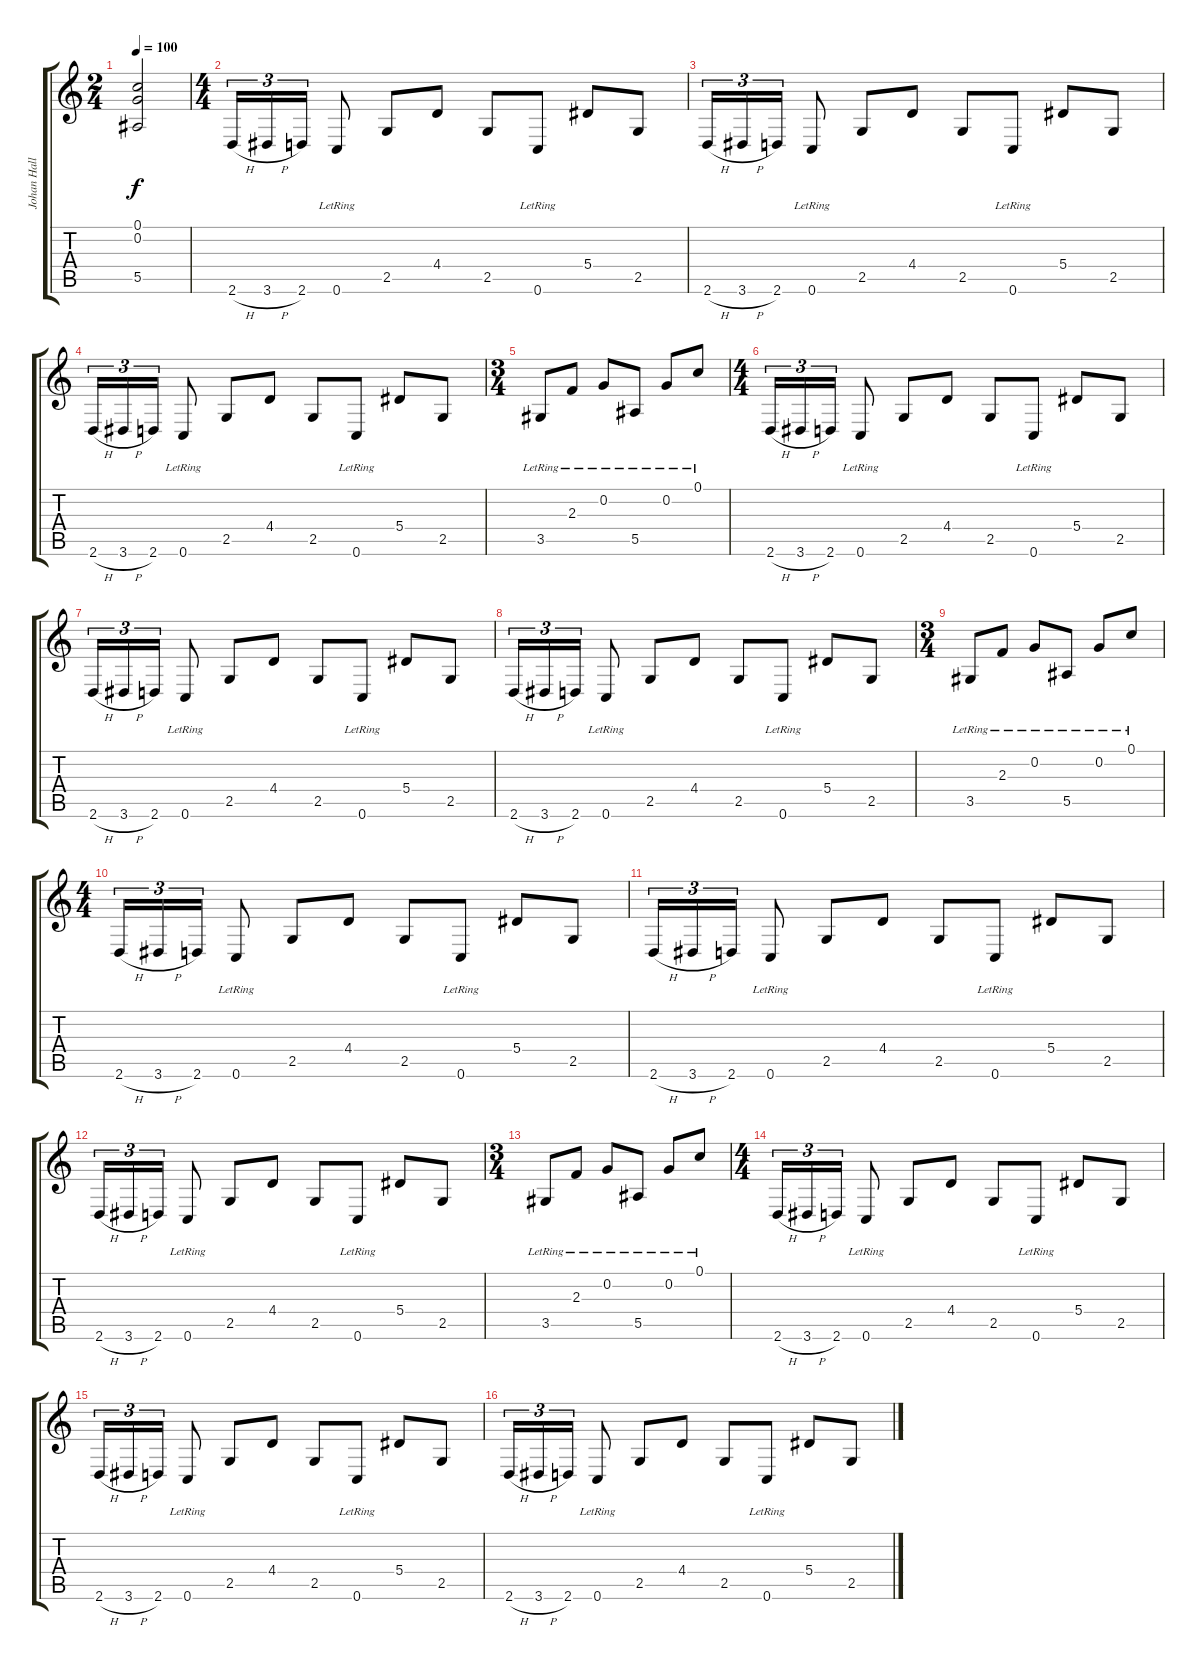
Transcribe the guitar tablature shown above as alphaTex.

\track ("Johan Hallgreen (Clean)" "Johan Hall") {instrument acousticguitarsteel}
\staff {score tabs}
\tuning (C4 G3 Eb3 Bb2 F2 C2) {hide}
\ts (2 4)
\tempo 100
\clef g2
\ks c
(0.1{t} 0.2{t} 5.5{t}).2{dy f} |
\ts (4 4)
2.6{h}.16{tu (3 2)} 3.6{h}.16{tu (3 2)} 2.6.16{tu (3 2)} 0.6{lr}.8 2.5.8 4.4.8 2.5.8 0.6{lr}.8 5.4.8 2.5.8 |
2.6{h}.16{tu (3 2)} 3.6{h}.16{tu (3 2)} 2.6.16{tu (3 2)} 0.6{lr}.8 2.5.8 4.4.8 2.5.8 0.6{lr}.8 5.4.8 2.5.8 |
2.6{h}.16{tu (3 2)} 3.6{h}.16{tu (3 2)} 2.6.16{tu (3 2)} 0.6{lr}.8 2.5.8 4.4.8 2.5.8 0.6{lr}.8 5.4.8 2.5.8 |
\ts (3 4)
3.5{lr}.8 2.3{lr}.8 0.2{lr}.8 5.5{lr}.8 0.2{lr}.8 0.1{lr}.8 |
\ts (4 4)
2.6{h}.16{tu (3 2)} 3.6{h}.16{tu (3 2)} 2.6.16{tu (3 2)} 0.6{lr}.8 2.5.8 4.4.8 2.5.8 0.6{lr}.8 5.4.8 2.5.8 |
2.6{h}.16{tu (3 2)} 3.6{h}.16{tu (3 2)} 2.6.16{tu (3 2)} 0.6{lr}.8 2.5.8 4.4.8 2.5.8 0.6{lr}.8 5.4.8 2.5.8 |
2.6{h}.16{tu (3 2)} 3.6{h}.16{tu (3 2)} 2.6.16{tu (3 2)} 0.6{lr}.8 2.5.8 4.4.8 2.5.8 0.6{lr}.8 5.4.8 2.5.8 |
\ts (3 4)
3.5{lr}.8 2.3{lr}.8 0.2{lr}.8 5.5{lr}.8 0.2{lr}.8 0.1{lr}.8 |
\ts (4 4)
2.6{h}.16{tu (3 2)} 3.6{h}.16{tu (3 2)} 2.6.16{tu (3 2)} 0.6{lr}.8 2.5.8 4.4.8 2.5.8 0.6{lr}.8 5.4.8 2.5.8 |
2.6{h}.16{tu (3 2)} 3.6{h}.16{tu (3 2)} 2.6.16{tu (3 2)} 0.6{lr}.8 2.5.8 4.4.8 2.5.8 0.6{lr}.8 5.4.8 2.5.8 |
2.6{h}.16{tu (3 2)} 3.6{h}.16{tu (3 2)} 2.6.16{tu (3 2)} 0.6{lr}.8 2.5.8 4.4.8 2.5.8 0.6{lr}.8 5.4.8 2.5.8 |
\ts (3 4)
3.5{lr}.8 2.3{lr}.8 0.2{lr}.8 5.5{lr}.8 0.2{lr}.8 0.1{lr}.8 |
\ts (4 4)
2.6{h}.16{tu (3 2)} 3.6{h}.16{tu (3 2)} 2.6.16{tu (3 2)} 0.6{lr}.8 2.5.8 4.4.8 2.5.8 0.6{lr}.8 5.4.8 2.5.8 |
2.6{h}.16{tu (3 2)} 3.6{h}.16{tu (3 2)} 2.6.16{tu (3 2)} 0.6{lr}.8 2.5.8 4.4.8 2.5.8 0.6{lr}.8 5.4.8 2.5.8 |
2.6{h}.16{tu (3 2)} 3.6{h}.16{tu (3 2)} 2.6.16{tu (3 2)} 0.6{lr}.8 2.5.8 4.4.8 2.5.8 0.6{lr}.8 5.4.8 2.5.8
